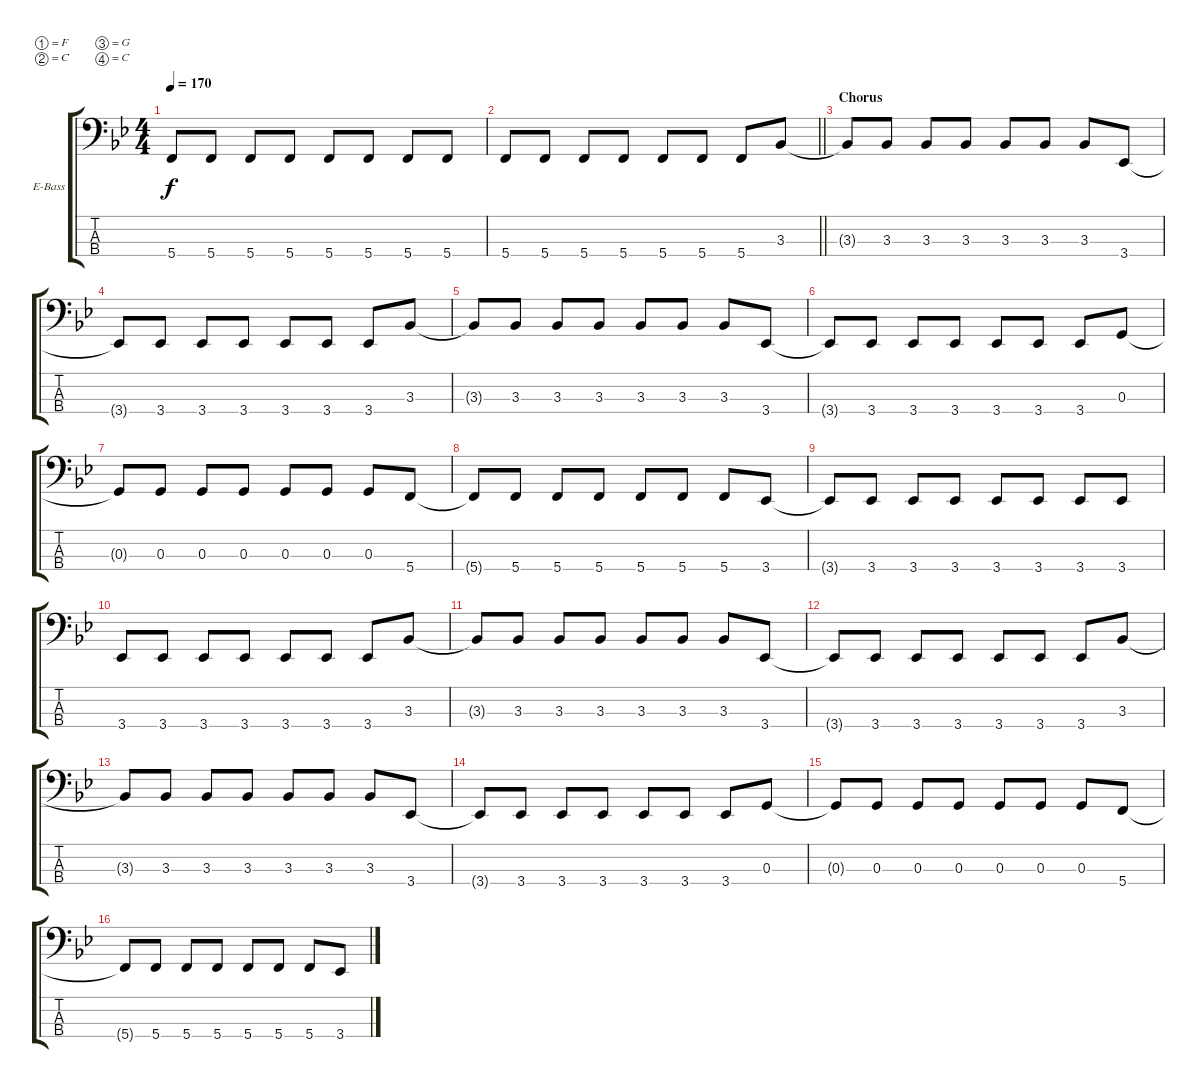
\defaultSystemsLayout 4
\bracketExtendMode groupsimilarinstruments
\firstSystemTrackNameOrientation horizontal
\otherSystemsTrackNameOrientation horizontal
\track ("Bass" "E-Bass") {instrument electricbassfinger}
\staff {score tabs}
\tuning (F2 C2 G1 C1)
\ts (4 4)
\tempo 170
\clef f4
\ks bb
5.4{t}.8{dy f} 5.4.8 5.4.8 5.4.8 5.4.8 5.4.8 5.4.8 5.4.8 |
\barLineRight lightlight
5.4.8 5.4.8 5.4.8 5.4.8 5.4.8 5.4.8 5.4.8 3.3.8 |
\section ("" "Chorus")
3.3{t}.8 3.3.8 3.3.8 3.3.8 3.3.8 3.3.8 3.3.8 3.4.8 |
3.4{t}.8 3.4.8 3.4.8 3.4.8 3.4.8 3.4.8 3.4.8 3.3.8 |
3.3{t}.8 3.3.8 3.3.8 3.3.8 3.3.8 3.3.8 3.3.8 3.4.8 |
3.4{t}.8 3.4.8 3.4.8 3.4.8 3.4.8 3.4.8 3.4.8 0.3.8 |
0.3{t}.8 0.3.8 0.3.8 0.3.8 0.3.8 0.3.8 0.3.8 5.4.8 |
5.4{t}.8 5.4.8 5.4.8 5.4.8 5.4.8 5.4.8 5.4.8 3.4.8 |
3.4{t}.8 3.4.8 3.4.8 3.4.8 3.4.8 3.4.8 3.4.8 3.4.8 |
3.4.8 3.4.8 3.4.8 3.4.8 3.4.8 3.4.8 3.4.8 3.3.8 |
3.3{t}.8 3.3.8 3.3.8 3.3.8 3.3.8 3.3.8 3.3.8 3.4.8 |
3.4{t}.8 3.4.8 3.4.8 3.4.8 3.4.8 3.4.8 3.4.8 3.3.8 |
3.3{t}.8 3.3.8 3.3.8 3.3.8 3.3.8 3.3.8 3.3.8 3.4.8 |
3.4{t}.8 3.4.8 3.4.8 3.4.8 3.4.8 3.4.8 3.4.8 0.3.8 |
0.3{t}.8 0.3.8 0.3.8 0.3.8 0.3.8 0.3.8 0.3.8 5.4.8 |
5.4{t}.8 5.4.8 5.4.8 5.4.8 5.4.8 5.4.8 5.4.8 3.4.8
